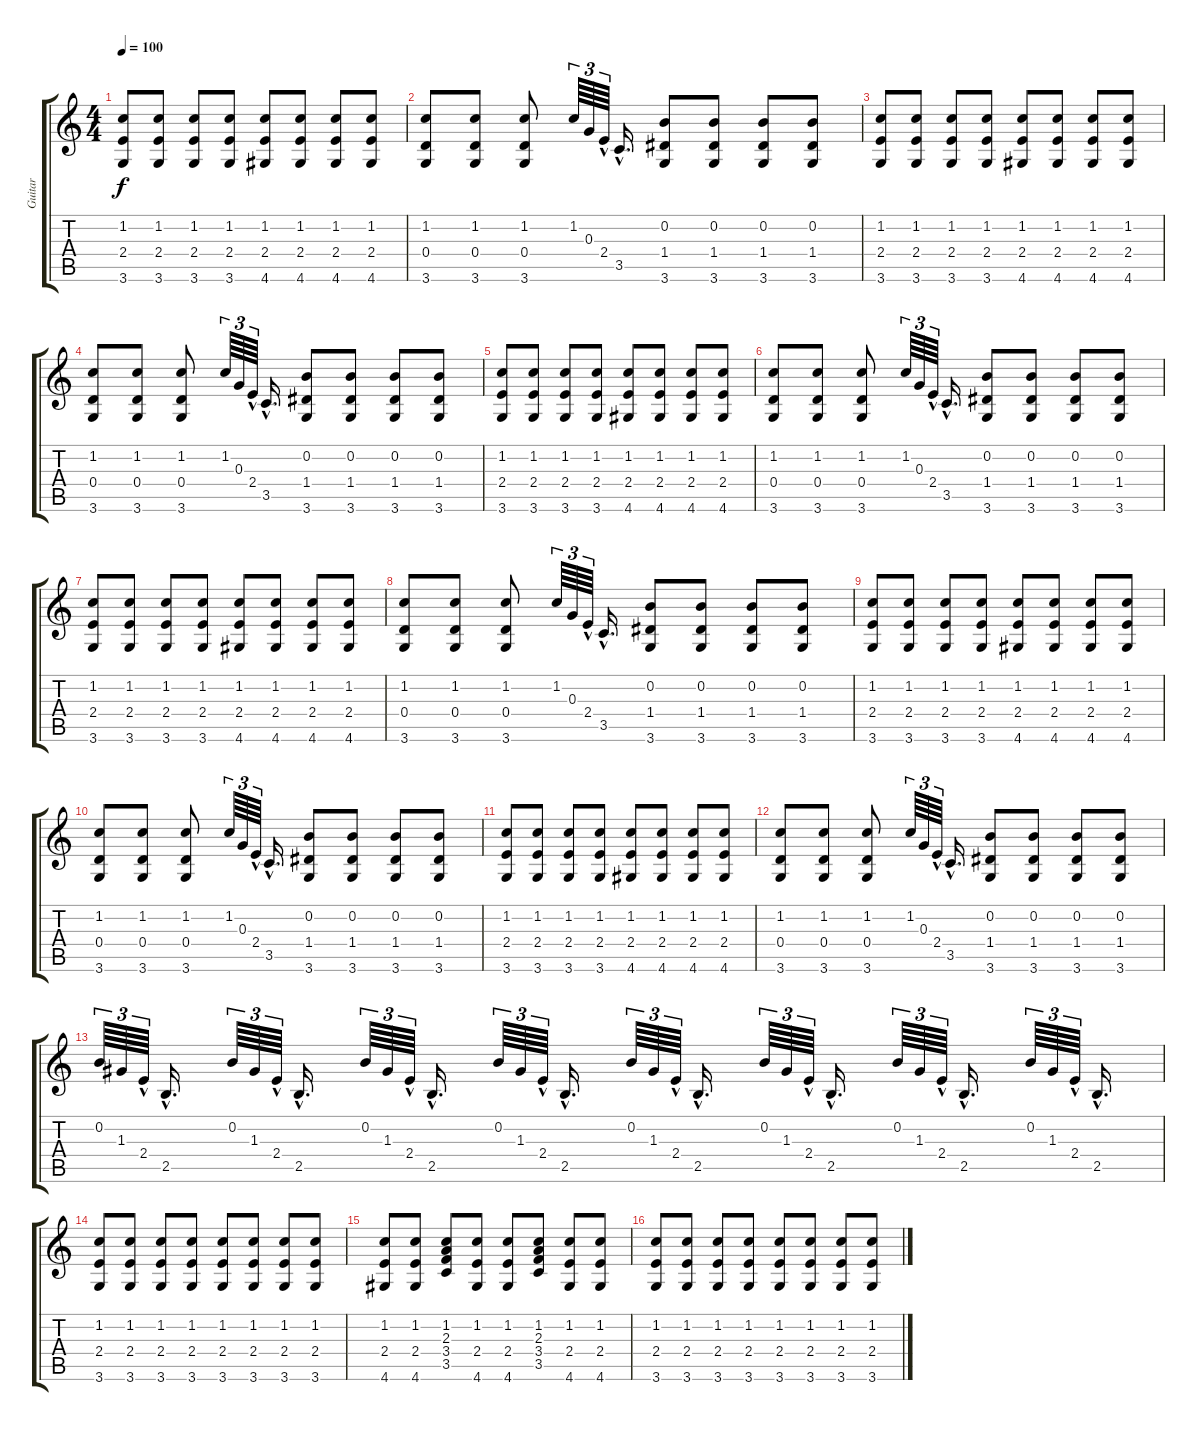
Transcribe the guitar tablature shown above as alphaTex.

\track ("Guitar" "Guitar") {instrument electricguitarclean}
\staff {score tabs}
\tuning (E4 B3 G3 D3 A2 E2) {hide}
\ts (4 4)
\tempo 100
\clef g2
\ks c
(1.2 2.4 3.6).8{dy f} (1.2 2.4 3.6).8 (1.2 2.4 3.6).8 (1.2 2.4 3.6).8 (1.2 2.4 4.6).8 (1.2 2.4 4.6).8 (1.2 2.4 4.6).8 (1.2 2.4 4.6).8 |
(1.2 0.4 3.6).8 (1.2 0.4 3.6).8 (1.2 0.4 3.6).8 1.2.64{tu (3 2)} 0.3.64{tu (3 2)} 2.4{hac}.64{tu (3 2)} 3.5{hac}.16{d} (0.2 1.4 3.6).8 (0.2 1.4 3.6).8 (0.2 1.4 3.6).8 (0.2 1.4 3.6).8 |
(1.2 2.4 3.6).8 (1.2 2.4 3.6).8 (1.2 2.4 3.6).8 (1.2 2.4 3.6).8 (1.2 2.4 4.6).8 (1.2 2.4 4.6).8 (1.2 2.4 4.6).8 (1.2 2.4 4.6).8 |
(1.2 0.4 3.6).8 (1.2 0.4 3.6).8 (1.2 0.4 3.6).8 1.2.64{tu (3 2)} 0.3.64{tu (3 2)} 2.4{hac}.64{tu (3 2)} 3.5{hac}.16{d} (0.2 1.4 3.6).8 (0.2 1.4 3.6).8 (0.2 1.4 3.6).8 (0.2 1.4 3.6).8 |
(1.2 2.4 3.6).8 (1.2 2.4 3.6).8 (1.2 2.4 3.6).8 (1.2 2.4 3.6).8 (1.2 2.4 4.6).8 (1.2 2.4 4.6).8 (1.2 2.4 4.6).8 (1.2 2.4 4.6).8 |
(1.2 0.4 3.6).8 (1.2 0.4 3.6).8 (1.2 0.4 3.6).8 1.2.64{tu (3 2)} 0.3.64{tu (3 2)} 2.4{hac}.64{tu (3 2)} 3.5{hac}.16{d} (0.2 1.4 3.6).8 (0.2 1.4 3.6).8 (0.2 1.4 3.6).8 (0.2 1.4 3.6).8 |
(1.2 2.4 3.6).8 (1.2 2.4 3.6).8 (1.2 2.4 3.6).8 (1.2 2.4 3.6).8 (1.2 2.4 4.6).8 (1.2 2.4 4.6).8 (1.2 2.4 4.6).8 (1.2 2.4 4.6).8 |
(1.2 0.4 3.6).8 (1.2 0.4 3.6).8 (1.2 0.4 3.6).8 1.2.64{tu (3 2)} 0.3.64{tu (3 2)} 2.4{hac}.64{tu (3 2)} 3.5{hac}.16{d} (0.2 1.4 3.6).8 (0.2 1.4 3.6).8 (0.2 1.4 3.6).8 (0.2 1.4 3.6).8 |
(1.2 2.4 3.6).8 (1.2 2.4 3.6).8 (1.2 2.4 3.6).8 (1.2 2.4 3.6).8 (1.2 2.4 4.6).8 (1.2 2.4 4.6).8 (1.2 2.4 4.6).8 (1.2 2.4 4.6).8 |
(1.2 0.4 3.6).8 (1.2 0.4 3.6).8 (1.2 0.4 3.6).8 1.2.64{tu (3 2)} 0.3.64{tu (3 2)} 2.4{hac}.64{tu (3 2)} 3.5{hac}.16{d} (0.2 1.4 3.6).8 (0.2 1.4 3.6).8 (0.2 1.4 3.6).8 (0.2 1.4 3.6).8 |
(1.2 2.4 3.6).8 (1.2 2.4 3.6).8 (1.2 2.4 3.6).8 (1.2 2.4 3.6).8 (1.2 2.4 4.6).8 (1.2 2.4 4.6).8 (1.2 2.4 4.6).8 (1.2 2.4 4.6).8 |
(1.2 0.4 3.6).8 (1.2 0.4 3.6).8 (1.2 0.4 3.6).8 1.2.64{tu (3 2)} 0.3.64{tu (3 2)} 2.4{hac}.64{tu (3 2)} 3.5{hac}.16{d} (0.2 1.4 3.6).8 (0.2 1.4 3.6).8 (0.2 1.4 3.6).8 (0.2 1.4 3.6).8 |
0.2.64{tu (3 2)} 1.3.64{tu (3 2)} 2.4{hac}.64{tu (3 2)} 2.5{hac}.16{d} 0.2.64{tu (3 2)} 1.3.64{tu (3 2)} 2.4{hac}.64{tu (3 2)} 2.5{hac}.16{d} 0.2.64{tu (3 2)} 1.3.64{tu (3 2)} 2.4{hac}.64{tu (3 2)} 2.5{hac}.16{d} 0.2.64{tu (3 2)} 1.3.64{tu (3 2)} 2.4{hac}.64{tu (3 2)} 2.5{hac}.16{d} 0.2.64{tu (3 2)} 1.3.64{tu (3 2)} 2.4{hac}.64{tu (3 2)} 2.5{hac}.16{d} 0.2.64{tu (3 2)} 1.3.64{tu (3 2)} 2.4{hac}.64{tu (3 2)} 2.5{hac}.16{d} 0.2.64{tu (3 2)} 1.3.64{tu (3 2)} 2.4{hac}.64{tu (3 2)} 2.5{hac}.16{d} 0.2.64{tu (3 2)} 1.3.64{tu (3 2)} 2.4{hac}.64{tu (3 2)} 2.5{hac}.16{d} |
(1.2 2.4 3.6).8{volume 14} (1.2 2.4 3.6).8{volume 10} (1.2 2.4 3.6).8{volume 10} (1.2 2.4 3.6).8 (1.2 2.4 3.6).8 (1.2 2.4 3.6).8 (1.2 2.4 3.6).8 (1.2 2.4 3.6).8 |
(1.2 2.4 4.6).8{volume 14} (1.2 2.4 4.6).8{volume 10} (1.2 2.3 3.4 3.5).8{volume 10} (1.2 2.4 4.6).8 (1.2 2.4 4.6).8 (1.2 2.3 3.4 3.5).8 (1.2 2.4 4.6).8 (1.2 2.4 4.6).8 |
(1.2 2.4 3.6).8{volume 14} (1.2 2.4 3.6).8{volume 10} (1.2 2.4 3.6).8{volume 10} (1.2 2.4 3.6).8 (1.2 2.4 3.6).8 (1.2 2.4 3.6).8 (1.2 2.4 3.6).8 (1.2 2.4 3.6).8
